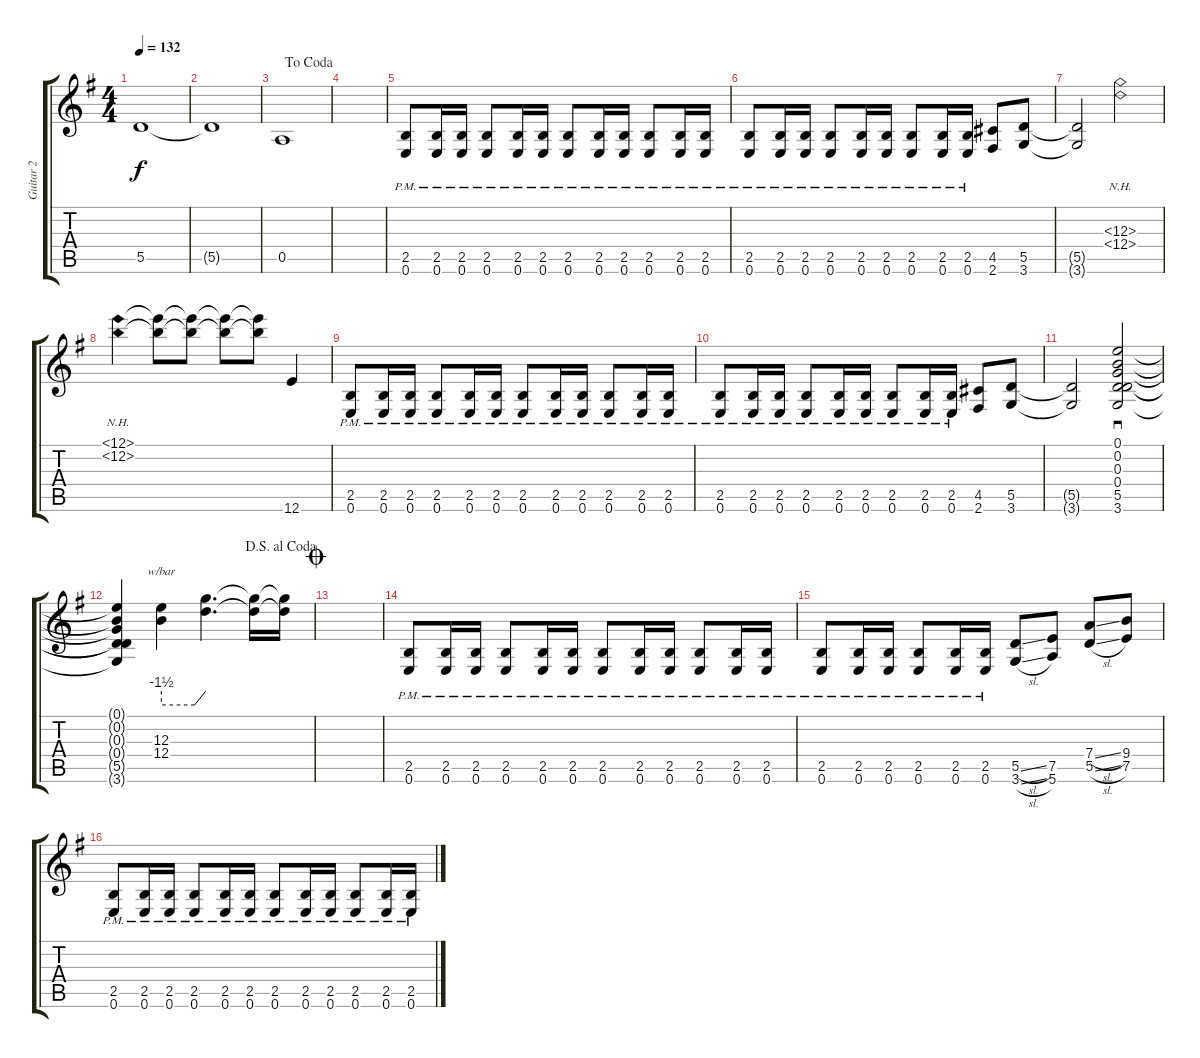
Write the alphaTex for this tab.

\track ("Guitar 2" "Guitar 2") {instrument distortionguitar}
\staff {score tabs}
\tuning (E4 B3 G3 D3 A2 E2) {hide}
\ts (4 4)
\tempo 132
\clef g2
\ks g
5.5.1{dy f} |
5.5{t}.1 |
\jump dacoda
0.5.1 |
|
(2.5{pm} 0.6{pm}).8 (2.5{pm} 0.6{pm}).16 (2.5{pm} 0.6{pm}).16 (2.5{pm} 0.6{pm}).8 (2.5{pm} 0.6{pm}).16 (2.5{pm} 0.6{pm}).16 (2.5{pm} 0.6{pm}).8 (2.5{pm} 0.6{pm}).16 (2.5{pm} 0.6{pm}).16 (2.5{pm} 0.6{pm}).8 (2.5{pm} 0.6{pm}).16 (2.5{pm} 0.6{pm}).16 |
(2.5{pm} 0.6{pm}).8 (2.5{pm} 0.6{pm}).16 (2.5{pm} 0.6{pm}).16 (2.5{pm} 0.6{pm}).8 (2.5{pm} 0.6{pm}).16 (2.5{pm} 0.6{pm}).16 (2.5{pm} 0.6{pm}).8 (2.5{pm} 0.6{pm}).16 (2.5{pm} 0.6{pm}).16 (4.5 2.6).8 (5.5 3.6).8 |
(5.5{t} 3.6{t}).2 (12.3{nh} 12.4{nh}).2 |
(12.1{nh} 12.2{nh}).4 (12.1{t} 12.2{t}).8 (12.1{t} 12.2{t}).8 (12.1{t} 12.2{t}).8 (12.1{t} 12.2{t}).8 12.6.4 |
(2.5{pm} 0.6{pm}).8 (2.5{pm} 0.6{pm}).16 (2.5{pm} 0.6{pm}).16 (2.5{pm} 0.6{pm}).8 (2.5{pm} 0.6{pm}).16 (2.5{pm} 0.6{pm}).16 (2.5{pm} 0.6{pm}).8 (2.5{pm} 0.6{pm}).16 (2.5{pm} 0.6{pm}).16 (2.5{pm} 0.6{pm}).8 (2.5{pm} 0.6{pm}).16 (2.5{pm} 0.6{pm}).16 |
(2.5{pm} 0.6{pm}).8 (2.5{pm} 0.6{pm}).16 (2.5{pm} 0.6{pm}).16 (2.5{pm} 0.6{pm}).8 (2.5{pm} 0.6{pm}).16 (2.5{pm} 0.6{pm}).16 (2.5{pm} 0.6{pm}).8 (2.5{pm} 0.6{pm}).16 (2.5{pm} 0.6{pm}).16 (4.5 2.6).8 (5.5 3.6).8 |
(5.5{t} 3.6{t}).2 (0.1 0.2 0.3 0.4 5.5 3.6).2{sd} |
\jump dalsegnoalcoda
(0.1{t} 0.2{t} 0.3{t} 0.4{t} 5.5{t} 3.6{t}).4 (12.3 12.4).4{tbe (custom default 0 -6 45 -6 60 0)} (12.3{t} 12.4{t}).4{d} (12.3{t} 12.4{t}).16 (12.3{t} 12.4{t}).16 |
\jump coda
|
(2.5{pm} 0.6{pm}).8 (2.5{pm} 0.6{pm}).16 (2.5{pm} 0.6{pm}).16 (2.5{pm} 0.6{pm}).8 (2.5{pm} 0.6{pm}).16 (2.5{pm} 0.6{pm}).16 (2.5{pm} 0.6{pm}).8 (2.5{pm} 0.6{pm}).16 (2.5{pm} 0.6{pm}).16 (2.5{pm} 0.6{pm}).8 (2.5{pm} 0.6{pm}).16 (2.5{pm} 0.6{pm}).16 |
(2.5{pm} 0.6{pm}).8 (2.5{pm} 0.6{pm}).16 (2.5{pm} 0.6{pm}).16 (2.5{pm} 0.6{pm}).8 (2.5{pm} 0.6{pm}).16 (2.5{pm} 0.6{pm}).16 (5.5{sl} 3.6{sl}).8 (7.5 5.6).8 (7.4{sl} 5.5{sl}).8 (9.4 7.5).8 |
(2.5{pm} 0.6{pm}).8 (2.5{pm} 0.6{pm}).16 (2.5{pm} 0.6{pm}).16 (2.5{pm} 0.6{pm}).8 (2.5{pm} 0.6{pm}).16 (2.5{pm} 0.6{pm}).16 (2.5{pm} 0.6{pm}).8 (2.5{pm} 0.6{pm}).16 (2.5{pm} 0.6{pm}).16 (2.5{pm} 0.6{pm}).8 (2.5{pm} 0.6{pm}).16 (2.5{pm} 0.6{pm}).16
